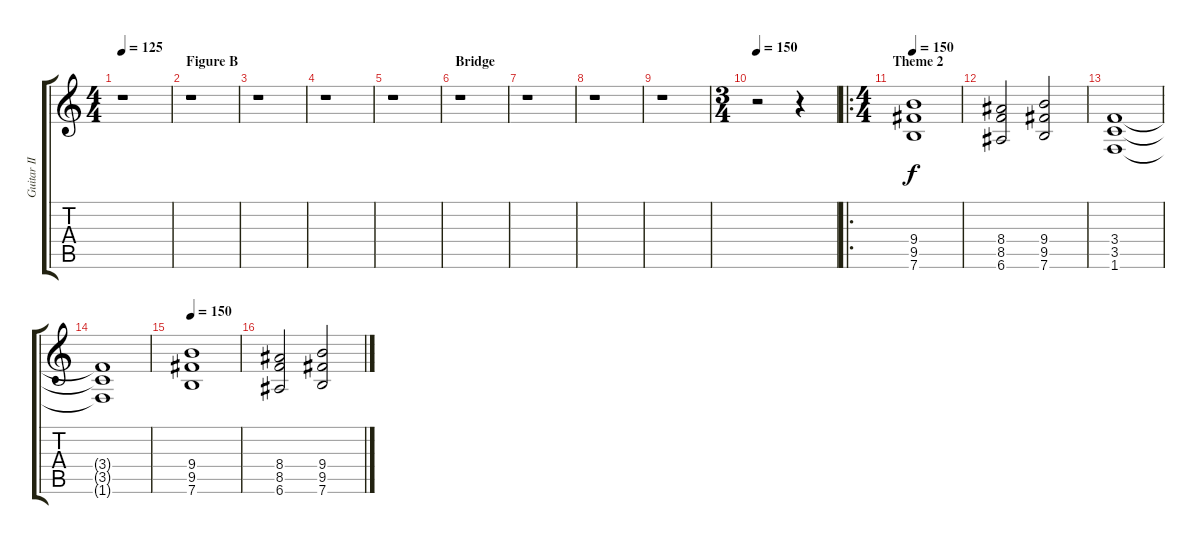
\track ("Guitar II" "Guitar II") {instrument distortionguitar}
\staff {score tabs}
\tuning (E4 B3 G3 D3 A2 E2) {hide}
\ts (4 4)
\tempo 125
\clef g2
\ks c
r.1{dy f} |
\section ("" "Figure B")
r.1 |
r.1 |
r.1 |
r.1 |
\section ("" "Bridge")
r.1 |
r.1 |
r.1 |
r.1 |
\ts (3 4)
\tempo 150
r.2 r.4 |
\ro
\ts (4 4)
\section ("" "Theme 2")
\tempo 150
(9.4 9.5 7.6).1 |
(8.4 8.5 6.6).2 (9.4 9.5 7.6).2 |
(3.4 3.5 1.6).1 |
(3.4{t} 3.5{t} 1.6{t}).1 |
\tempo 150
(9.4 9.5 7.6).1 |
(8.4 8.5 6.6).2 (9.4 9.5 7.6).2
